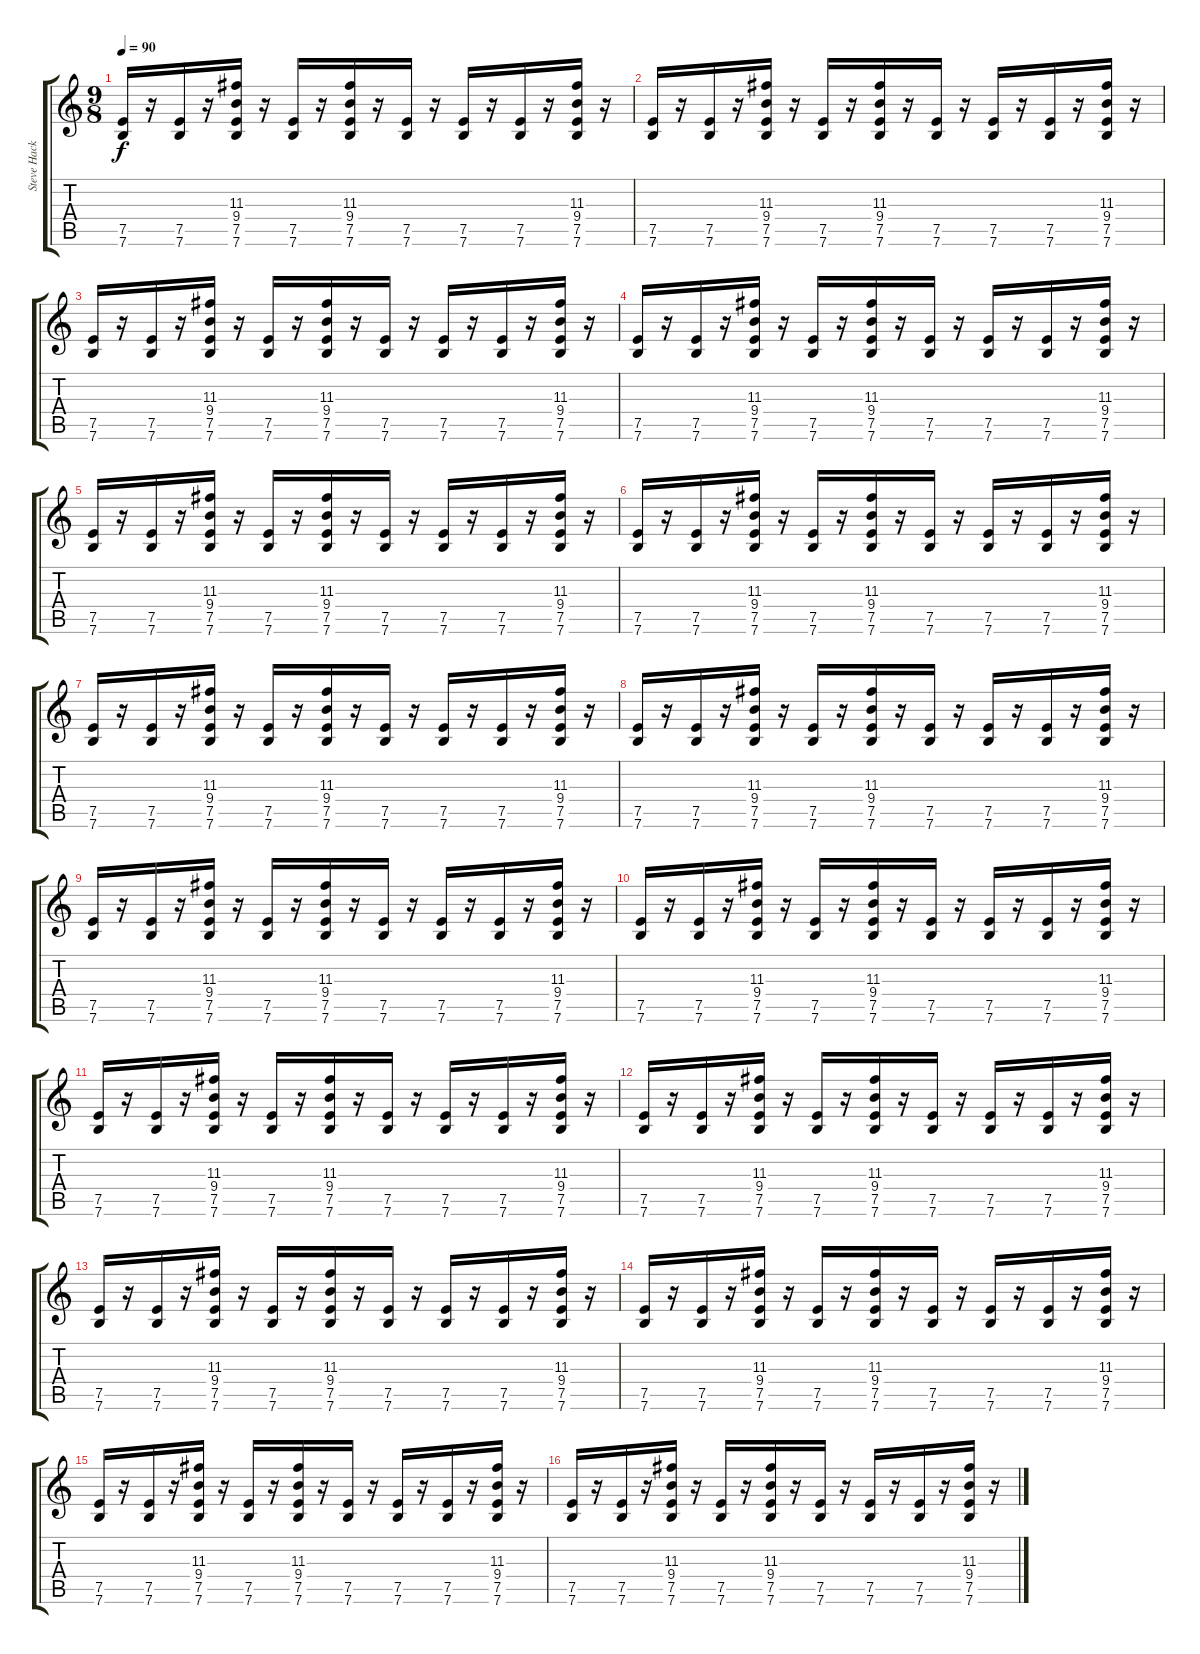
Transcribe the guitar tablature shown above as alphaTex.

\track ("Steve Hackett (electric guitar 2)" "Steve Hack") {instrument overdrivenguitar}
\staff {score tabs}
\tuning (E4 B3 G3 D3 A2 E2) {hide}
\ts (9 8)
\tempo 90
\clef g2
\ks c
(7.5 7.6).16{dy f} r.16 (7.5 7.6).16 r.16 (11.3 9.4 7.5 7.6).16 r.16 (7.5 7.6).16 r.16 (11.3 9.4 7.5 7.6).16 r.16 (7.5 7.6).16 r.16 (7.5 7.6).16 r.16 (7.5 7.6).16 r.16 (11.3 9.4 7.5 7.6).16 r.16 |
(7.5 7.6).16 r.16 (7.5 7.6).16 r.16 (11.3 9.4 7.5 7.6).16 r.16 (7.5 7.6).16 r.16 (11.3 9.4 7.5 7.6).16 r.16 (7.5 7.6).16 r.16 (7.5 7.6).16 r.16 (7.5 7.6).16 r.16 (11.3 9.4 7.5 7.6).16 r.16 |
(7.5 7.6).16 r.16 (7.5 7.6).16 r.16 (11.3 9.4 7.5 7.6).16 r.16 (7.5 7.6).16 r.16 (11.3 9.4 7.5 7.6).16 r.16 (7.5 7.6).16 r.16 (7.5 7.6).16 r.16 (7.5 7.6).16 r.16 (11.3 9.4 7.5 7.6).16 r.16 |
(7.5 7.6).16 r.16 (7.5 7.6).16 r.16 (11.3 9.4 7.5 7.6).16 r.16 (7.5 7.6).16 r.16 (11.3 9.4 7.5 7.6).16 r.16 (7.5 7.6).16 r.16 (7.5 7.6).16 r.16 (7.5 7.6).16 r.16 (11.3 9.4 7.5 7.6).16 r.16 |
(7.5 7.6).16 r.16 (7.5 7.6).16 r.16 (11.3 9.4 7.5 7.6).16 r.16 (7.5 7.6).16 r.16 (11.3 9.4 7.5 7.6).16 r.16 (7.5 7.6).16 r.16 (7.5 7.6).16 r.16 (7.5 7.6).16 r.16 (11.3 9.4 7.5 7.6).16 r.16 |
(7.5 7.6).16 r.16 (7.5 7.6).16 r.16 (11.3 9.4 7.5 7.6).16 r.16 (7.5 7.6).16 r.16 (11.3 9.4 7.5 7.6).16 r.16 (7.5 7.6).16 r.16 (7.5 7.6).16 r.16 (7.5 7.6).16 r.16 (11.3 9.4 7.5 7.6).16 r.16 |
(7.5 7.6).16 r.16 (7.5 7.6).16 r.16 (11.3 9.4 7.5 7.6).16 r.16 (7.5 7.6).16 r.16 (11.3 9.4 7.5 7.6).16 r.16 (7.5 7.6).16 r.16 (7.5 7.6).16 r.16 (7.5 7.6).16 r.16 (11.3 9.4 7.5 7.6).16 r.16 |
(7.5 7.6).16 r.16 (7.5 7.6).16 r.16 (11.3 9.4 7.5 7.6).16 r.16 (7.5 7.6).16 r.16 (11.3 9.4 7.5 7.6).16 r.16 (7.5 7.6).16 r.16 (7.5 7.6).16 r.16 (7.5 7.6).16 r.16 (11.3 9.4 7.5 7.6).16 r.16 |
(7.5 7.6).16 r.16 (7.5 7.6).16 r.16 (11.3 9.4 7.5 7.6).16 r.16 (7.5 7.6).16 r.16 (11.3 9.4 7.5 7.6).16 r.16 (7.5 7.6).16 r.16 (7.5 7.6).16 r.16 (7.5 7.6).16 r.16 (11.3 9.4 7.5 7.6).16 r.16 |
(7.5 7.6).16 r.16 (7.5 7.6).16 r.16 (11.3 9.4 7.5 7.6).16 r.16 (7.5 7.6).16 r.16 (11.3 9.4 7.5 7.6).16 r.16 (7.5 7.6).16 r.16 (7.5 7.6).16 r.16 (7.5 7.6).16 r.16 (11.3 9.4 7.5 7.6).16 r.16 |
(7.5 7.6).16 r.16 (7.5 7.6).16 r.16 (11.3 9.4 7.5 7.6).16 r.16 (7.5 7.6).16 r.16 (11.3 9.4 7.5 7.6).16 r.16 (7.5 7.6).16 r.16 (7.5 7.6).16 r.16 (7.5 7.6).16 r.16 (11.3 9.4 7.5 7.6).16 r.16 |
(7.5 7.6).16 r.16 (7.5 7.6).16 r.16 (11.3 9.4 7.5 7.6).16 r.16 (7.5 7.6).16 r.16 (11.3 9.4 7.5 7.6).16 r.16 (7.5 7.6).16 r.16 (7.5 7.6).16 r.16 (7.5 7.6).16 r.16 (11.3 9.4 7.5 7.6).16 r.16 |
(7.5 7.6).16 r.16 (7.5 7.6).16 r.16 (11.3 9.4 7.5 7.6).16 r.16 (7.5 7.6).16 r.16 (11.3 9.4 7.5 7.6).16 r.16 (7.5 7.6).16 r.16 (7.5 7.6).16 r.16 (7.5 7.6).16 r.16 (11.3 9.4 7.5 7.6).16 r.16 |
(7.5 7.6).16 r.16 (7.5 7.6).16 r.16 (11.3 9.4 7.5 7.6).16 r.16 (7.5 7.6).16 r.16 (11.3 9.4 7.5 7.6).16 r.16 (7.5 7.6).16 r.16 (7.5 7.6).16 r.16 (7.5 7.6).16 r.16 (11.3 9.4 7.5 7.6).16 r.16 |
(7.5 7.6).16 r.16 (7.5 7.6).16 r.16 (11.3 9.4 7.5 7.6).16 r.16 (7.5 7.6).16 r.16 (11.3 9.4 7.5 7.6).16 r.16 (7.5 7.6).16 r.16 (7.5 7.6).16 r.16 (7.5 7.6).16 r.16 (11.3 9.4 7.5 7.6).16 r.16 |
(7.5 7.6).16 r.16 (7.5 7.6).16 r.16 (11.3 9.4 7.5 7.6).16 r.16 (7.5 7.6).16 r.16 (11.3 9.4 7.5 7.6).16 r.16 (7.5 7.6).16 r.16 (7.5 7.6).16 r.16 (7.5 7.6).16 r.16 (11.3 9.4 7.5 7.6).16 r.16
